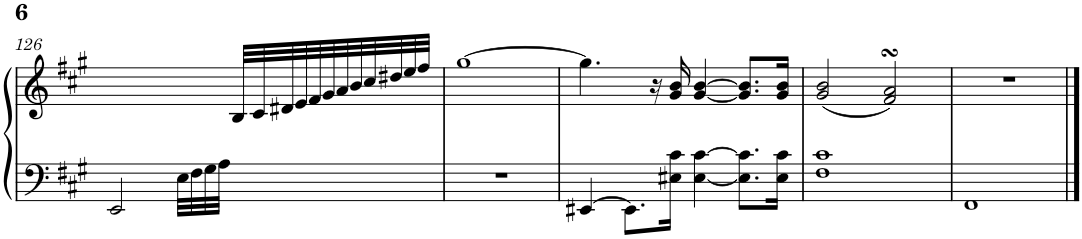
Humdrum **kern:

**kern	**kern
*part1	*part1
*staff2	*staff1
*I"Piano vertical	*
*I'Pno.	*
!!LO:PB:g=z
*clefF4	*clefG2
*k[f#c#g#]	*k[f#c#g#]
*M4/4	*M4/4
*met(c)	*met(c)
=126	=126
*^	*
2ryy	2EE/	2ryy
32E\LLL	2ryy	8ryy
32F#\	.	.
32G#\	.	.
32A\JJJ	.	.
4.ryy	.	32B/LLL
.	.	32c#/
.	.	32d#X/
.	.	32e/
.	.	32f#/
.	.	32g#/
.	.	32a/
.	.	32b/
.	.	32cc#/
.	.	32dd#X/
.	.	32ee/
.	.	32ff#/JJJ
*v	*v	*
=127	=127
1r	[1gg#
=128	=128
[4EE#X/	4.gg#\]
8.EE#\L]	.
.	16r
16E#X\ 16c#\Jk	16g#/ 16b/
[4E#\ [4c#\	[4g#/ [4b/
8.E#\] 8.c#\]L	8.g#/] 8.b/]L
16E#\ 16c#\Jk	16g#/ 16b/Jk
=129	=129
1F# 1c#	(2g#/ 2b/
.	2f#/sSSS 2a/sSSS)
=130	=130
1FF#	1r
==	==
*-	*-
